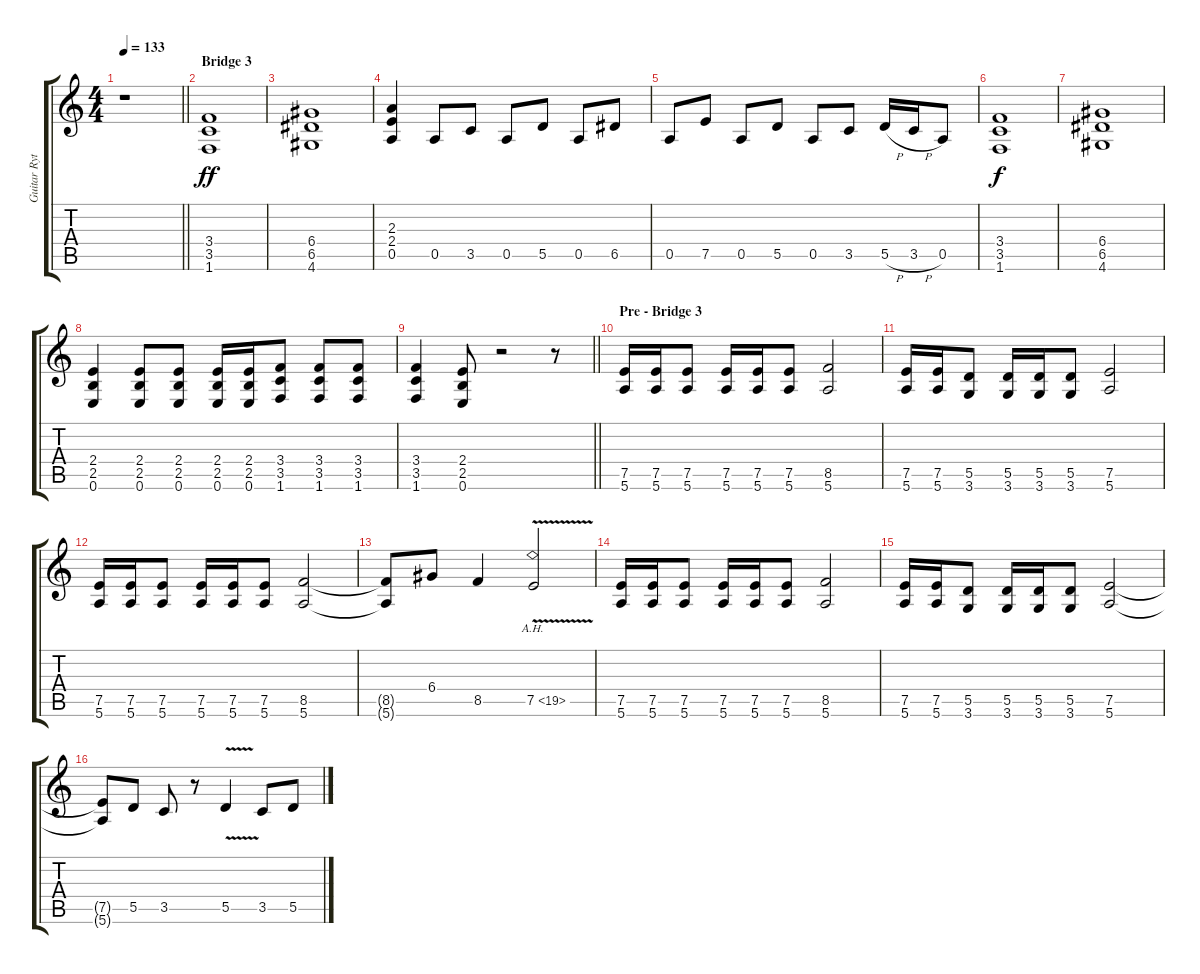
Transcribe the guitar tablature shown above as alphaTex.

\track ("Guitar Rythm 2" "Guitar Ryt") {instrument overdrivenguitar}
\staff {score tabs}
\tuning (E4 B3 G3 D3 A2 E2) {hide}
\ts (4 4)
\tempo 133
\clef g2
\barLineRight lightlight
\ks c
r.1{dy f} |
\section ("" "Bridge 3")
(3.4 3.5 1.6).1{dy ff volume 12 instrument overdrivenguitar} |
(6.4 6.5 4.6).1 |
(2.3 2.4 0.5).4 0.5.8 3.5.8 0.5.8 5.5.8 0.5.8 6.5.8 |
0.5.8 7.5.8 0.5.8 5.5.8 0.5.8 3.5.8 5.5{h}.16 3.5{h}.16 0.5.8 |
(3.4 3.5 1.6).1{dy f} |
(6.4 6.5 4.6).1 |
(2.4 2.5 0.6).4 (2.4 2.5 0.6).8 (2.4 2.5 0.6).8 (2.4 2.5 0.6).16 (2.4 2.5 0.6).16 (3.4 3.5 1.6).8 (3.4 3.5 1.6).8 (3.4 3.5 1.6).8 |
\barLineRight lightlight
(3.4 3.5 1.6).4 (2.4 2.5 0.6).8 r.2 r.8 |
\section ("" "Pre - Bridge 3")
(7.5 5.6).16{volume 15} (7.5 5.6).16 (7.5 5.6).8 (7.5 5.6).16 (7.5 5.6).16 (7.5 5.6).8 (8.5 5.6).2 |
(7.5 5.6).16 (7.5 5.6).16 (5.5 3.6).8 (5.5 3.6).16 (5.5 3.6).16 (5.5 3.6).8 (7.5 5.6).2 |
(7.5 5.6).16 (7.5 5.6).16 (7.5 5.6).8 (7.5 5.6).16 (7.5 5.6).16 (7.5 5.6).8 (8.5 5.6).2 |
(8.5{t} 5.6{t}).8 6.4.8 8.5.4 7.5{ah 12 v}.2 |
(7.5 5.6).16 (7.5 5.6).16 (7.5 5.6).8 (7.5 5.6).16 (7.5 5.6).16 (7.5 5.6).8 (8.5 5.6).2 |
(7.5 5.6).16 (7.5 5.6).16 (5.5 3.6).8 (5.5 3.6).16 (5.5 3.6).16 (5.5 3.6).8 (7.5 5.6).2 |
(7.5{t} 5.6{t}).8 5.5.8 3.5.8 r.8 5.5{v}.4 3.5.8 5.5.8
